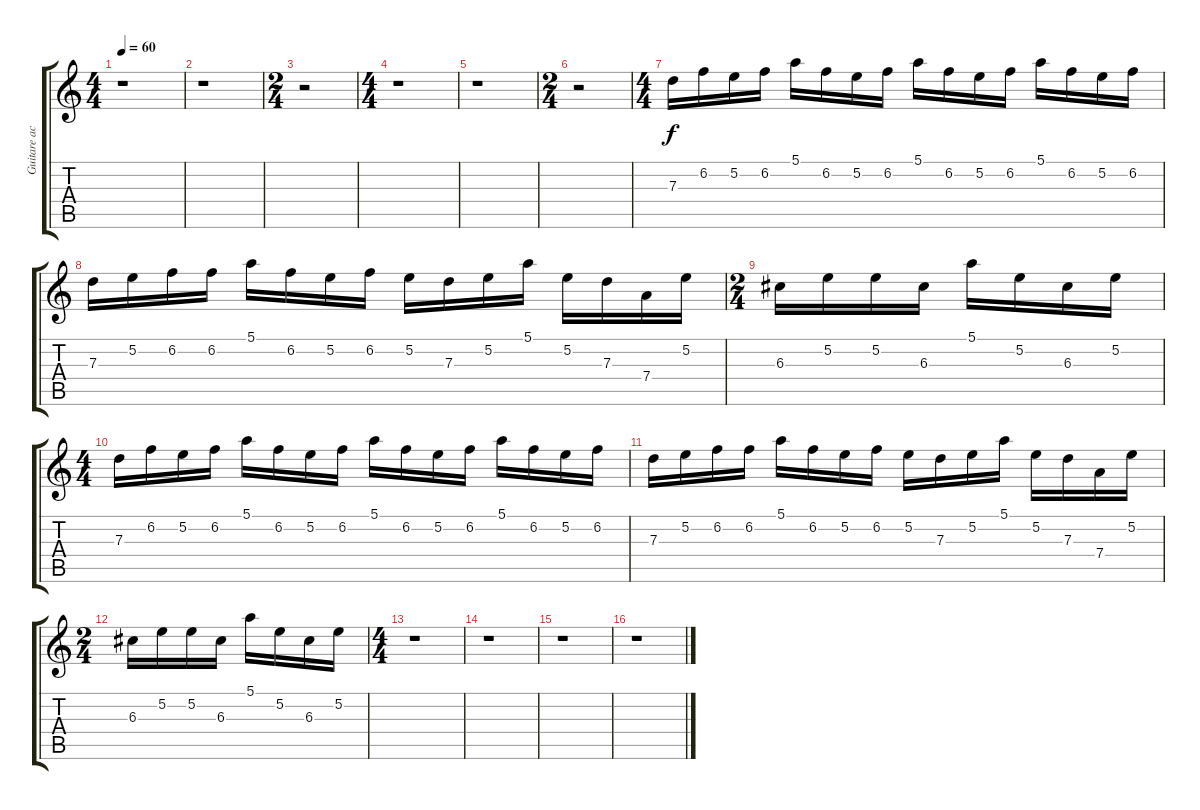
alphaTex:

\track ("Guitare accoustique 3" "Guitare ac") {instrument acousticguitarnylon}
\staff {score tabs}
\tuning (E4 B3 G3 D3 A2 E2) {hide}
\ts (4 4)
\tempo 60
\clef g2
\ks c
r.1{dy f instrument acousticguitarnylon} |
r.1 |
\ts (2 4)
r.2 |
\ts (4 4)
r.1 |
r.1 |
\ts (2 4)
r.2 |
\ts (4 4)
7.3.16 6.2.16 5.2.16 6.2.16 5.1.16 6.2.16 5.2.16 6.2.16 5.1.16 6.2.16 5.2.16 6.2.16 5.1.16 6.2.16 5.2.16 6.2.16 |
7.3.16 5.2.16 6.2.16 6.2.16 5.1.16 6.2.16 5.2.16 6.2.16 5.2.16 7.3.16 5.2.16 5.1.16 5.2.16 7.3.16 7.4.16 5.2.16 |
\ts (2 4)
6.3.16 5.2.16 5.2.16 6.3.16 5.1.16 5.2.16 6.3.16 5.2.16 |
\ts (4 4)
7.3.16 6.2.16 5.2.16 6.2.16 5.1.16 6.2.16 5.2.16 6.2.16 5.1.16 6.2.16 5.2.16 6.2.16 5.1.16 6.2.16 5.2.16 6.2.16 |
7.3.16 5.2.16 6.2.16 6.2.16 5.1.16 6.2.16 5.2.16 6.2.16 5.2.16 7.3.16 5.2.16 5.1.16 5.2.16 7.3.16 7.4.16 5.2.16 |
\ts (2 4)
6.3.16 5.2.16 5.2.16 6.3.16 5.1.16 5.2.16 6.3.16 5.2.16 |
\ts (4 4)
r.1 |
r.1 |
r.1 |
r.1
